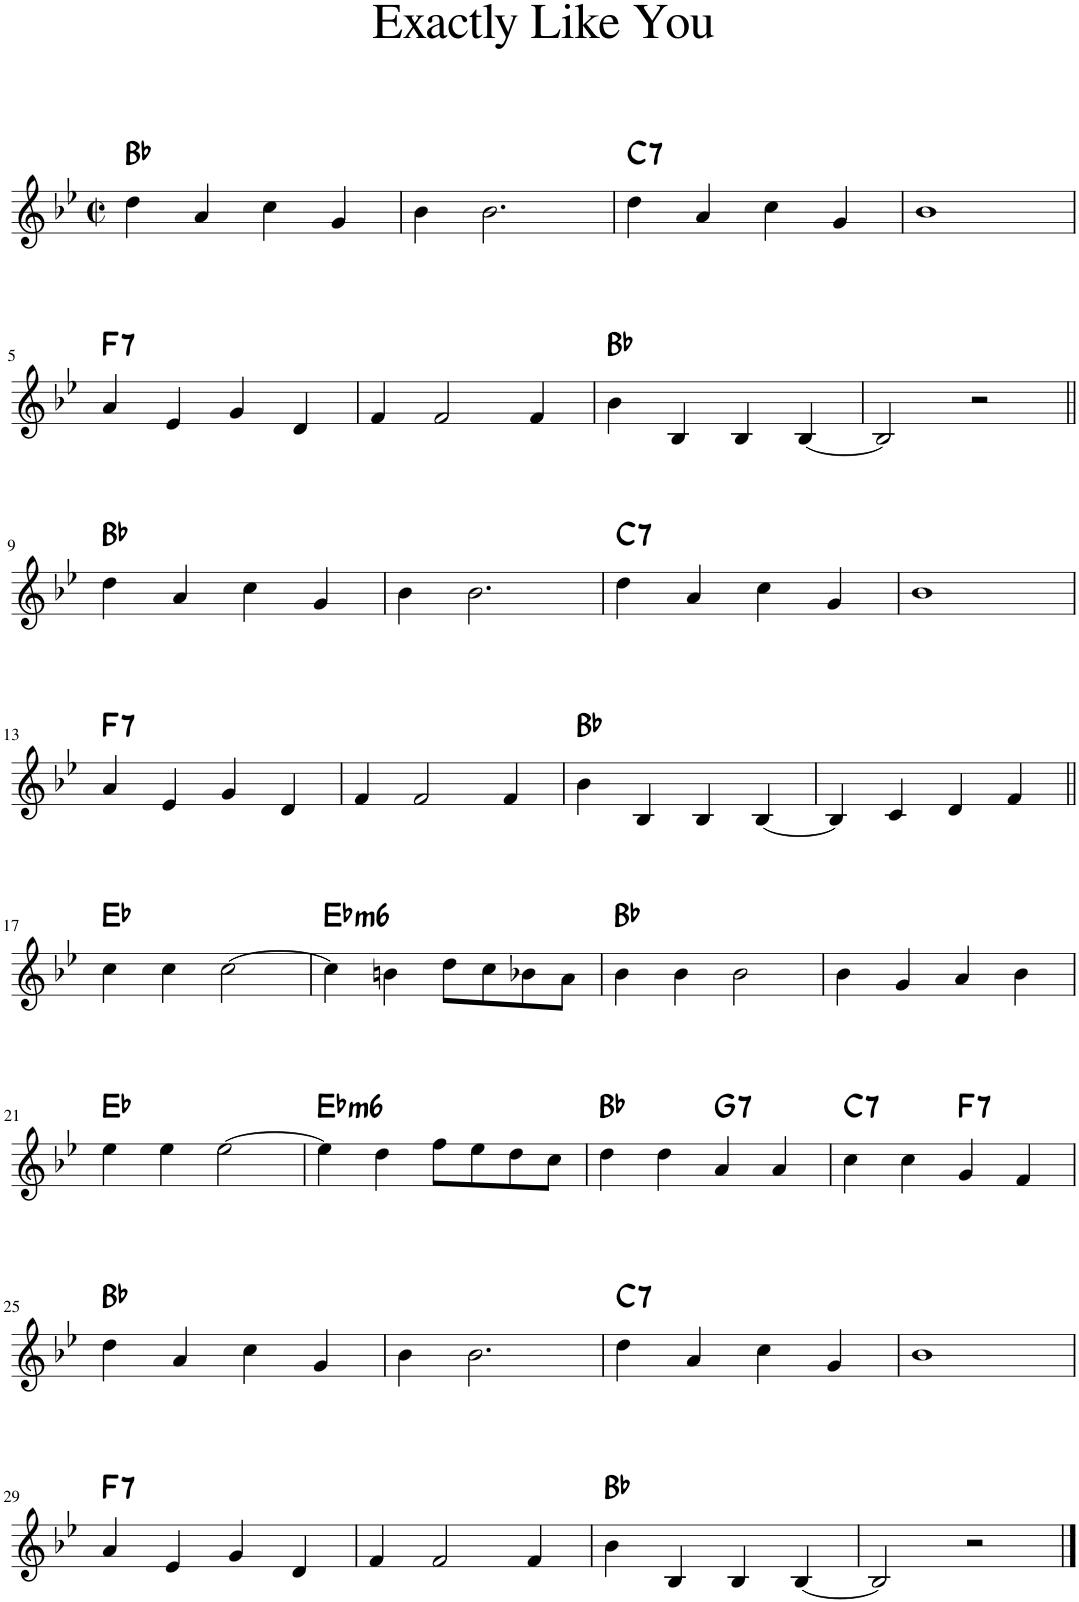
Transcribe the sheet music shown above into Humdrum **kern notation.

**kern	**harte
*part1	*part1
*staff1	*
*I"Piano	*
*I'Pno.	*
*clefG2	*
*k[b-e-]	*
*M2/2	*
*met(c|)	*
=1	=1
4dd\	Bb:maj
4a/	.
4cc\	.
4g/	.
=2	=2
4b-\	.
2.b-\	.
=3	=3
!	!LO:H:kt=7
4dd\	C:7
4a/	.
4cc\	.
4g/	.
=4	=4
1b-	.
!!LO:LB:g=z
=5	=5
!	!LO:H:kt=7
4a/	F:7
4e-/	.
4g/	.
4d/	.
=6	=6
4f/	.
2f/	.
4f/	.
=7	=7
4b-\	Bb:maj
4B-/	.
4B-/	.
[4B-/	.
=8	=8
2B-/]	.
2r	.
!!LO:LB:g=z
=9||	=9||
4dd\	Bb:maj
4a/	.
4cc\	.
4g/	.
=10	=10
4b-\	.
2.b-\	.
=11	=11
!	!LO:H:kt=7
4dd\	C:7
4a/	.
4cc\	.
4g/	.
=12	=12
1b-	.
!!LO:LB:g=z
=13	=13
!	!LO:H:kt=7
4a/	F:7
4e-/	.
4g/	.
4d/	.
=14	=14
4f/	.
2f/	.
4f/	.
=15	=15
4b-\	Bb:maj
4B-/	.
4B-/	.
[4B-/	.
=16	=16
4B-/]	.
4c/	.
4d/	.
4f/	.
!!LO:LB:g=z
=17||	=17||
4cc\	Eb:maj
4cc\	.
[2cc\	.
=18	=18
!	!LO:H:kt=m6
4cc\]	Eb:min6
4bn\	.
8dd\L	.
8cc\	.
8b-X\	.
8a\J	.
=19	=19
4b-\	Bb:maj
4b-\	.
2b-\	.
=20	=20
4b-\	.
4g/	.
4a/	.
4b-\	.
!!LO:LB:g=z
=21	=21
4ee-\	Eb:maj
4ee-\	.
[2ee-\	.
=22	=22
!	!LO:H:kt=m6
4ee-\]	Eb:min6
4dd\	.
8ff\L	.
8ee-\	.
8dd\	.
8cc\J	.
=23	=23
4dd\	Bb:maj
4dd\	.
!	!LO:H:kt=7
4a/	G:7
4a/	.
=24	=24
!	!LO:H:kt=7
4cc\	C:7
4cc\	.
!	!LO:H:kt=7
4g/	F:7
4f/	.
!!LO:LB:g=z
=25	=25
4dd\	Bb:maj
4a/	.
4cc\	.
4g/	.
=26	=26
4b-\	.
2.b-\	.
=27	=27
!	!LO:H:kt=7
4dd\	C:7
4a/	.
4cc\	.
4g/	.
=28	=28
1b-	.
!!LO:LB:g=z
=29	=29
!	!LO:H:kt=7
4a/	F:7
4e-/	.
4g/	.
4d/	.
=30	=30
4f/	.
2f/	.
4f/	.
=31	=31
4b-\	Bb:maj
4B-/	.
4B-/	.
[4B-/	.
=32	=32
2B-/]	.
2r	.
==	==
*-	*-
